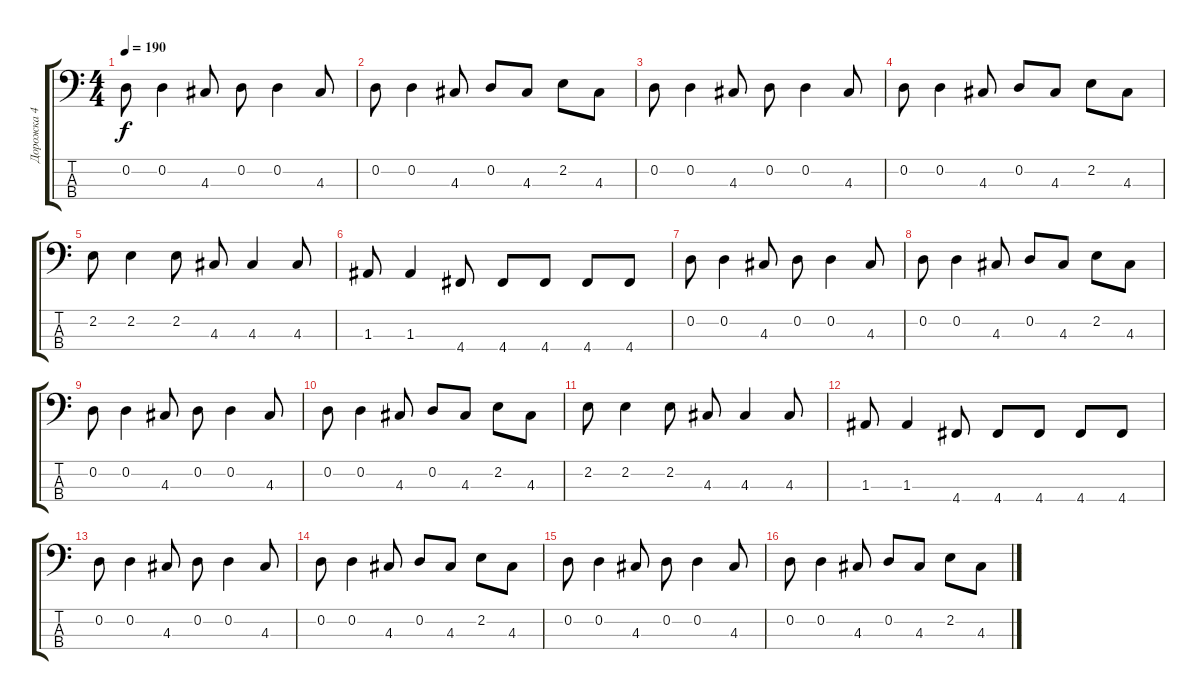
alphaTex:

\track ("Дорожка 4" "Дорожка 4") {instrument electricbassfinger}
\staff {score tabs}
\tuning (G2 D2 A1 D1) {hide}
\ts (4 4)
\tempo 190
\clef f4
\ks c
0.2.8{dy f} 0.2.4 4.3.8 0.2.8 0.2.4 4.3.8 |
0.2.8 0.2.4 4.3.8 0.2.8 4.3.8 2.2.8 4.3.8 |
0.2.8 0.2.4 4.3.8 0.2.8 0.2.4 4.3.8 |
0.2.8 0.2.4 4.3.8 0.2.8 4.3.8 2.2.8 4.3.8 |
2.2.8 2.2.4 2.2.8 4.3.8 4.3.4 4.3.8 |
1.3.8 1.3.4 4.4.8 4.4.8 4.4.8 4.4.8 4.4.8 |
0.2.8 0.2.4 4.3.8 0.2.8 0.2.4 4.3.8 |
0.2.8 0.2.4 4.3.8 0.2.8 4.3.8 2.2.8 4.3.8 |
0.2.8 0.2.4 4.3.8 0.2.8 0.2.4 4.3.8 |
0.2.8 0.2.4 4.3.8 0.2.8 4.3.8 2.2.8 4.3.8 |
2.2.8 2.2.4 2.2.8 4.3.8 4.3.4 4.3.8 |
1.3.8 1.3.4 4.4.8 4.4.8 4.4.8 4.4.8 4.4.8 |
0.2.8 0.2.4 4.3.8 0.2.8 0.2.4 4.3.8 |
0.2.8 0.2.4 4.3.8 0.2.8 4.3.8 2.2.8 4.3.8 |
0.2.8 0.2.4 4.3.8 0.2.8 0.2.4 4.3.8 |
0.2.8 0.2.4 4.3.8 0.2.8 4.3.8 2.2.8 4.3.8
